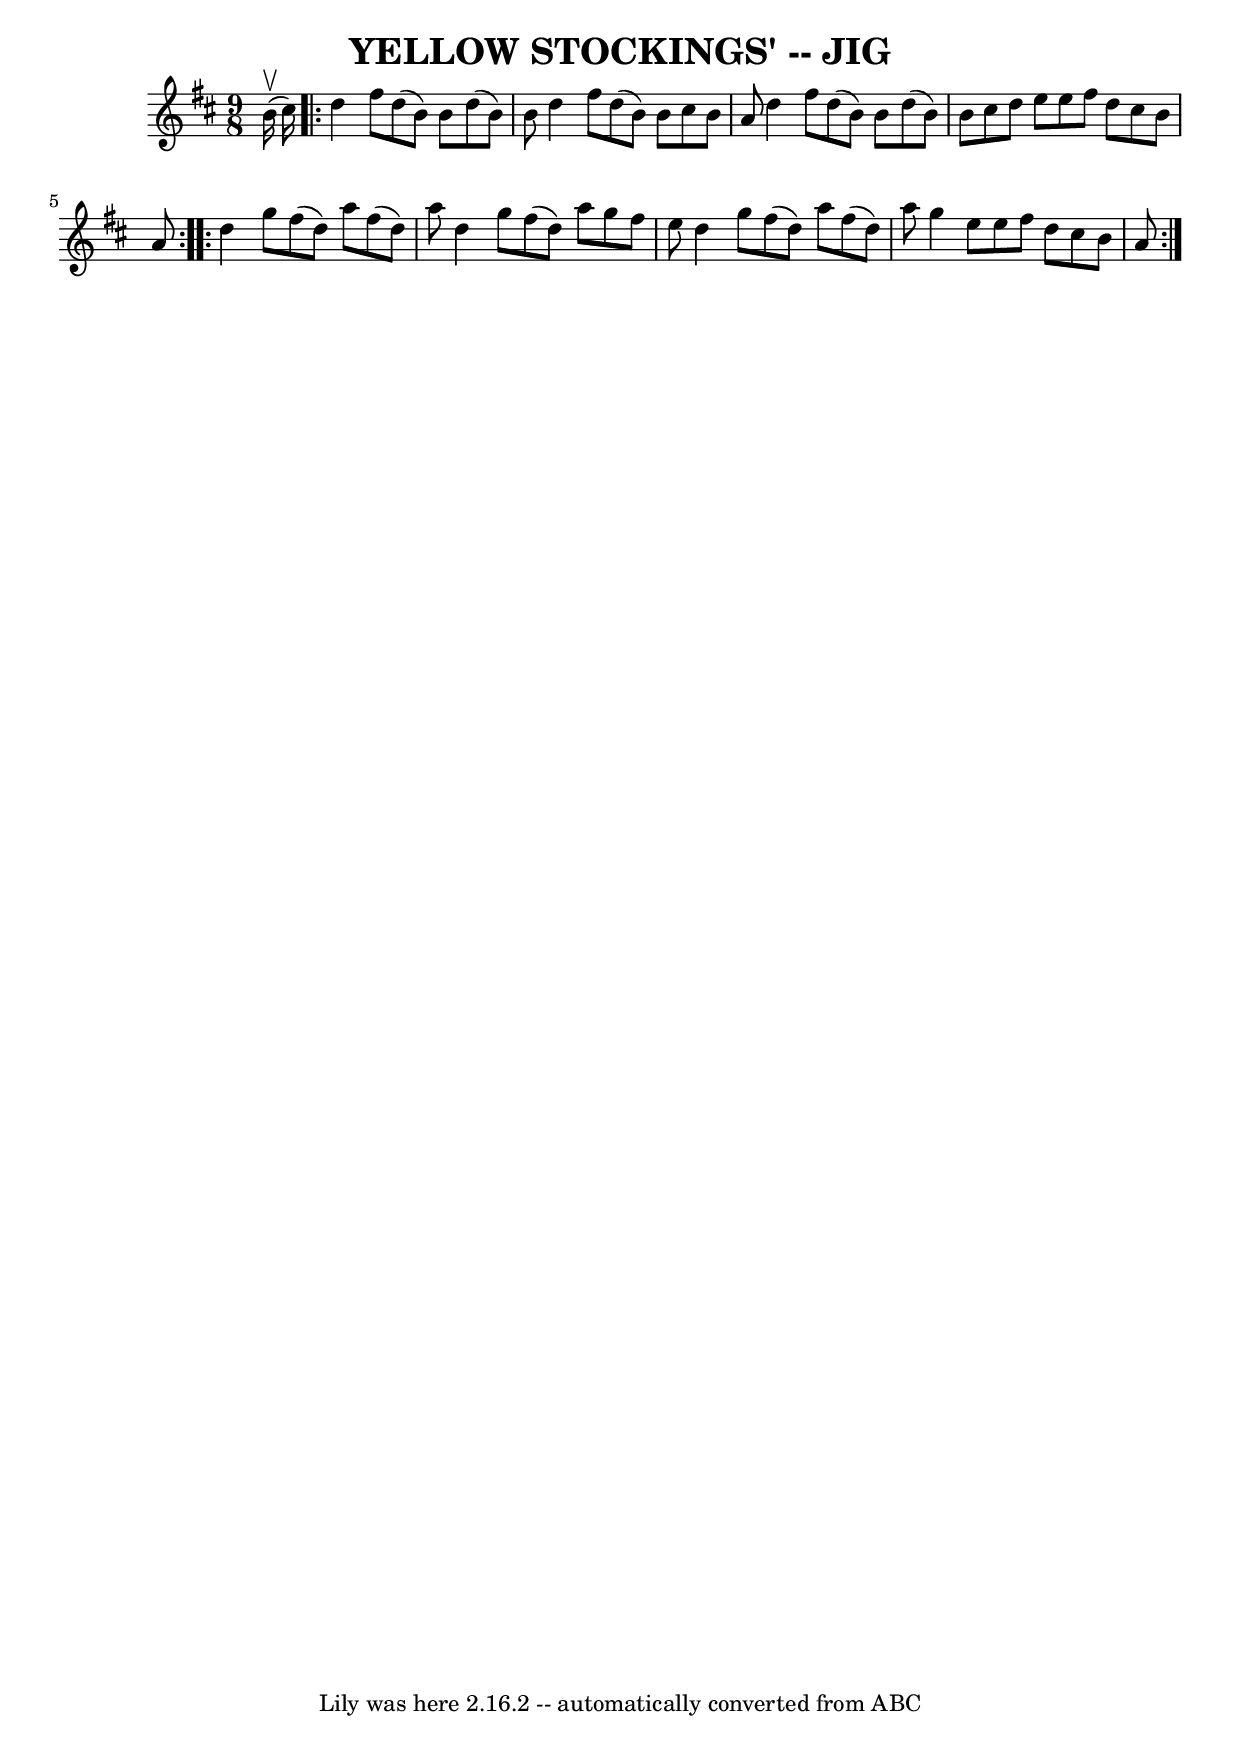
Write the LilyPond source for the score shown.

\version "2.7.40"
\include "Mammoth.ily"
\header {
	book = "Ryan's Mammoth Collection of Fiddle Tunes"
	crossRefNumber = "1"
	footnotes = ""
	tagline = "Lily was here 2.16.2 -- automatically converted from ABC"
	title = "YELLOW STOCKINGS' -- JIG"
}
voicedefault =  {
\set Score.defaultBarType = "empty"

\time 9/8 \key d \major b'16 (^\upbow cis''16)       \repeat volta 2 { 
 d''4 fis''8 d''8 (b'8) b'8 d''8 (b'8) b'8    
|
 d''4 fis''8 d''8 (b'8) b'8 cis''8 b'8 a'8    
|
 d''4 fis''8 d''8 (b'8) b'8 d''8 (b'8) b'8   
 |
 cis''8 d''8 e''8 e''8 fis''8 d''8 cis''8 b'8   
 a'8    }     \repeat volta 2 { d''4 g''8 fis''8 (d''8) a''8    
fis''8 (d''8) a''8    |
 d''4 g''8 fis''8 (d''8)   
a''8 g''8 fis''8 e''8    |
 d''4 g''8 fis''8 (d''8  
-) a''8 fis''8 (d''8) a''8    |
 g''4 e''8 e''8    
fis''8 d''8 cis''8 b'8 a'8    }   
}

\score{
    <<

	\context Staff="default"
	{
	    \voicedefault 
	}

    >>
	\layout {
	}
	\midi {}
}
